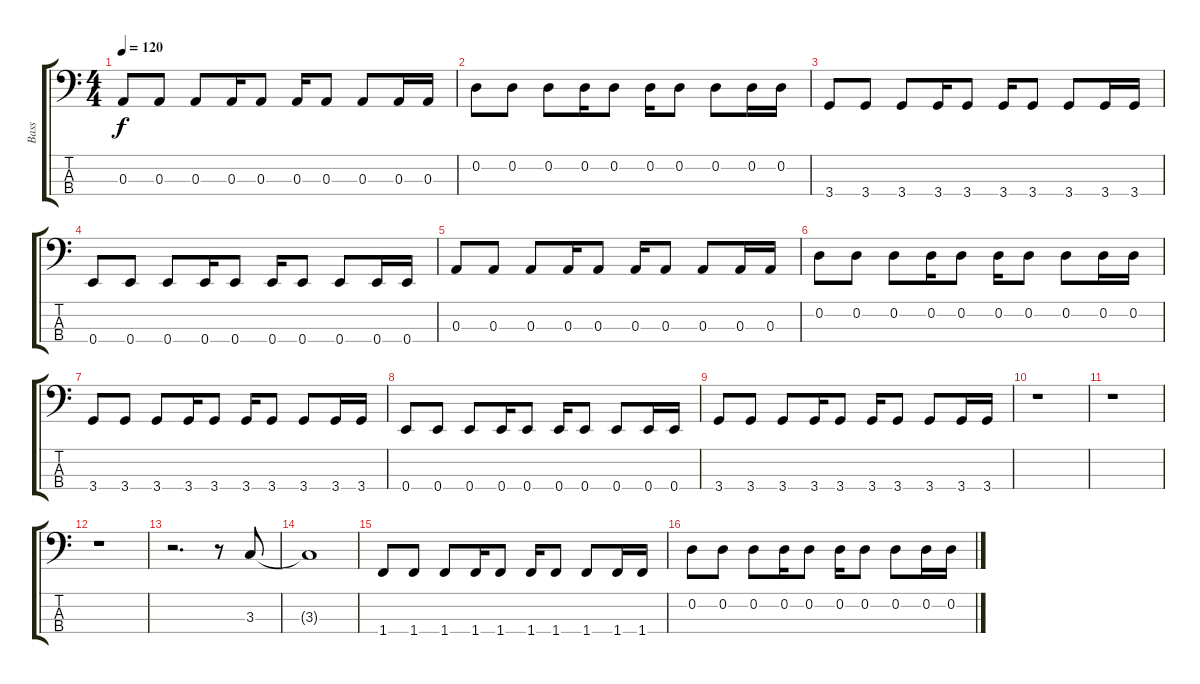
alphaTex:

\track ("Bass" "Bass") {instrument electricbassfinger}
\staff {score tabs}
\tuning (G2 D2 A1 E1) {hide}
\ts (4 4)
\tempo 120
\clef f4
\ks c
0.3.8{dy f} 0.3.8 0.3.8 0.3.16 0.3.8 0.3.16 0.3.8 0.3.8 0.3.16 0.3.16 |
0.2.8 0.2.8 0.2.8 0.2.16 0.2.8 0.2.16 0.2.8 0.2.8 0.2.16 0.2.16 |
3.4.8 3.4.8 3.4.8 3.4.16 3.4.8 3.4.16 3.4.8 3.4.8 3.4.16 3.4.16 |
0.4.8 0.4.8 0.4.8 0.4.16 0.4.8 0.4.16 0.4.8 0.4.8 0.4.16 0.4.16 |
0.3.8 0.3.8 0.3.8 0.3.16 0.3.8 0.3.16 0.3.8 0.3.8 0.3.16 0.3.16 |
0.2.8 0.2.8 0.2.8 0.2.16 0.2.8 0.2.16 0.2.8 0.2.8 0.2.16 0.2.16 |
3.4.8 3.4.8 3.4.8 3.4.16 3.4.8 3.4.16 3.4.8 3.4.8 3.4.16 3.4.16 |
0.4.8 0.4.8 0.4.8 0.4.16 0.4.8 0.4.16 0.4.8 0.4.8 0.4.16 0.4.16 |
3.4.8 3.4.8 3.4.8 3.4.16 3.4.8 3.4.16 3.4.8 3.4.8 3.4.16 3.4.16 |
r.1 |
r.1 |
r.1 |
r.2{d} r.8 3.3.8 |
3.3{t}.1 |
1.4.8 1.4.8 1.4.8 1.4.16 1.4.8 1.4.16 1.4.8 1.4.8 1.4.16 1.4.16 |
0.2.8 0.2.8 0.2.8 0.2.16 0.2.8 0.2.16 0.2.8 0.2.8 0.2.16 0.2.16
